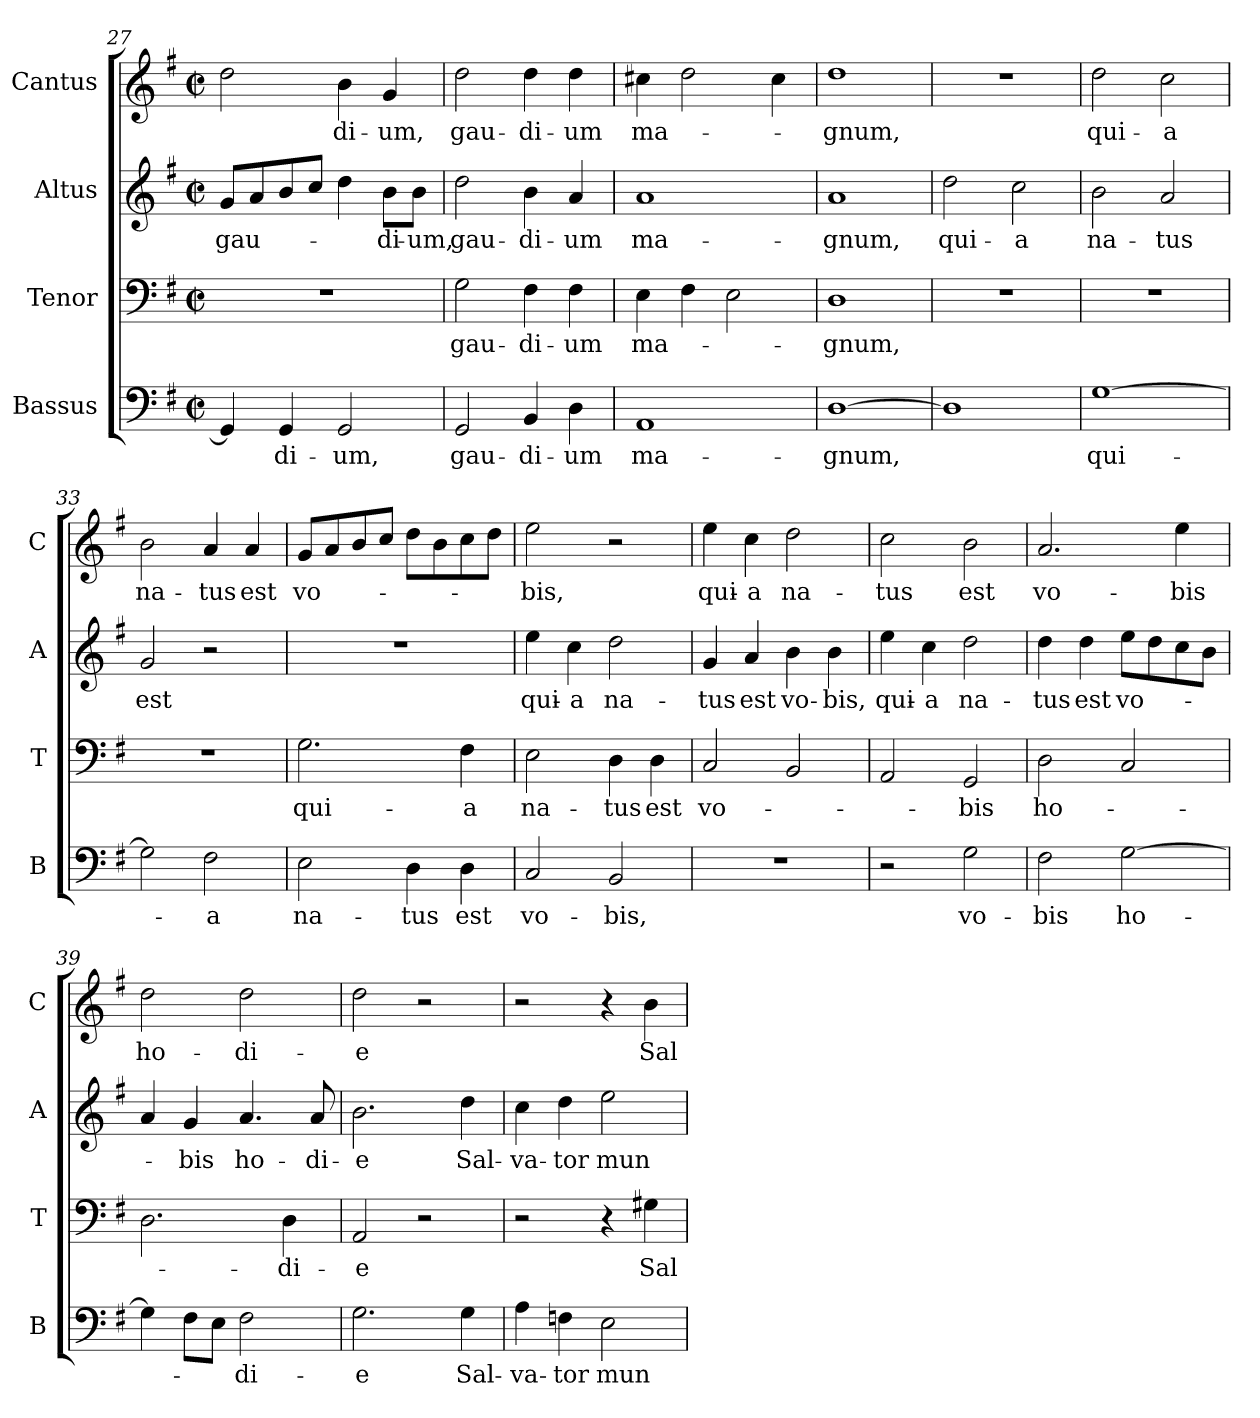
**kern	**text	**kern	**text	**kern	**text	**kern	**text
*part4	*part4	*part3	*part3	*part2	*part2	*part1	*part1
*staff4	*staff4	*staff3	*staff3	*staff2	*staff2	*staff1	*staff1
*I"Bassus	*	*I"Tenor	*	*I"Altus	*	*I"Cantus	*
*I'B	*	*I'T	*	*I'A	*	*I'C	*
*clefF4	*	*clefF4	*	*clefG2	*	*clefG2	*
*k[f#]	*	*k[f#]	*	*k[f#]	*	*k[f#]	*
*G:	*	*G:	*	*G:	*	*G:	*
*M2/2	*	*M2/2	*	*M2/2	*	*M2/2	*
*met(c|)	*	*met(c|)	*	*met(c|)	*	*met(c|)	*
=27	=27	=27	=27	=27	=27	=27	=27
!	!	!	!	!	!LO:LY:b	!	!
4GG/]	.	1r	.	8g/L	gau-	2dd\	.
.	.	.	.	8a/	.	.	.
!	!LO:LY:b	!	!	!	!	!	!
4GG/	-di-	.	.	8b/	.	.	.
.	.	.	.	8cc/J	.	.	.
!	!LO:LY:b	!	!	!	!	!	!LO:LY:b
2GG/	-um,	.	.	4dd\	.	4b\	-di-
!	!	!	!	!	!LO:LY:b	!	!LO:LY:b
.	.	.	.	8b\L	-di-	4g/	-um,
!	!	!	!	!	!LO:LY:b	!	!
.	.	.	.	8b\J	-um,	.	.
=28	=28	=28	=28	=28	=28	=28	=28
!	!LO:LY:b	!	!LO:LY:b	!	!LO:LY:b	!	!LO:LY:b
2GG/	gau-	2G\	gau-	2dd\	gau-	2dd\	gau-
!	!LO:LY:b	!	!LO:LY:b	!	!LO:LY:b	!	!LO:LY:b
4BB/	-di-	4F#\	-di-	4b\	-di-	4dd\	-di-
!	!LO:LY:b	!	!LO:LY:b	!	!LO:LY:b	!	!LO:LY:b
4D\	-um	4F#\	-um	4a/	-um	4dd\	-um
=29	=29	=29	=29	=29	=29	=29	=29
!	!LO:LY:b	!	!LO:LY:b	!	!LO:LY:b	!	!LO:LY:b
1AA	ma-	4E\	ma-	1a	ma-	4cc#X\	ma-
.	.	4F#\	.	.	.	2dd\	.
.	.	2E\	.	.	.	.	.
.	.	.	.	.	.	4cc#\	.
=30	=30	=30	=30	=30	=30	=30	=30
!	!LO:LY:b	!	!LO:LY:b	!	!LO:LY:b	!	!LO:LY:b
[1D	-gnum,	1D	-gnum,	1a	-gnum,	1dd	-gnum,
=31	=31	=31	=31	=31	=31	=31	=31
!	!	!	!	!	!LO:LY:b	!	!
1D]	.	1r	.	2dd\	qui-	1r	.
!	!	!	!	!	!LO:LY:b	!	!
.	.	.	.	2cc\	-a	.	.
!!LO:PB:g=z
=32	=32	=32	=32	=32	=32	=32	=32
!	!LO:LY:b	!	!	!	!LO:LY:b	!	!LO:LY:b
[1G	qui-	1r	.	2b\	na-	2dd\	qui-
!	!	!	!	!	!LO:LY:b	!	!LO:LY:b
.	.	.	.	2a/	-tus	2cc\	-a
=33	=33	=33	=33	=33	=33	=33	=33
!	!	!	!	!	!LO:LY:b	!	!LO:LY:b
2G\]	.	1r	.	2g/	est	2b\	na-
!	!LO:LY:b	!	!	!	!	!	!LO:LY:b
2F#\	-a	.	.	2r	.	4a/	-tus
!	!	!	!	!	!	!	!LO:LY:b
.	.	.	.	.	.	4a/	est
=34	=34	=34	=34	=34	=34	=34	=34
!	!LO:LY:b	!	!LO:LY:b	!	!	!	!LO:LY:b
2E\	na-	2.G\	qui-	1r	.	8g/L	vo-
.	.	.	.	.	.	8a/	.
.	.	.	.	.	.	8b/	.
.	.	.	.	.	.	8cc/J	.
!	!LO:LY:b	!	!	!	!	!	!
4D\	-tus	.	.	.	.	8dd\L	.
.	.	.	.	.	.	8b\	.
!	!LO:LY:b	!	!LO:LY:b	!	!	!	!
4D\	est	4F#\	-a	.	.	8cc\	.
.	.	.	.	.	.	8dd\J	.
=35	=35	=35	=35	=35	=35	=35	=35
!	!LO:LY:b	!	!LO:LY:b	!	!LO:LY:b	!	!LO:LY:b
2C/	vo-	2E\	na-	4ee\	qui-	2ee\	-bis,
!	!	!	!	!	!LO:LY:b	!	!
.	.	.	.	4cc\	-a	.	.
!	!LO:LY:b	!	!LO:LY:b	!	!LO:LY:b	!	!
2BB/	-bis,	4D\	-tus	2dd\	na-	2r	.
!	!	!	!LO:LY:b	!	!	!	!
.	.	4D\	est	.	.	.	.
=36	=36	=36	=36	=36	=36	=36	=36
!	!	!	!LO:LY:b	!	!LO:LY:b	!	!LO:LY:b
1r	.	2C/	vo-	4g/	-tus	4ee\	qui-
!	!	!	!	!	!LO:LY:b	!	!LO:LY:b
.	.	.	.	4a/	est	4cc\	-a
!	!	!	!	!	!LO:LY:b	!	!LO:LY:b
.	.	2BB/	.	4b\	vo-	2dd\	na-
!	!	!	!	!	!LO:LY:b	!	!
.	.	.	.	4b\	-bis,	.	.
=37	=37	=37	=37	=37	=37	=37	=37
!	!	!	!	!	!LO:LY:b	!	!LO:LY:b
2r	.	2AA/	.	4ee\	qui-	2cc\	-tus
!	!	!	!	!	!LO:LY:b	!	!
.	.	.	.	4cc\	-a	.	.
!	!LO:LY:b	!	!LO:LY:b	!	!LO:LY:b	!	!LO:LY:b
2G\	vo-	2GG/	-bis	2dd\	na-	2b\	est
!!LO:LB:g=z
=38	=38	=38	=38	=38	=38	=38	=38
!	!LO:LY:b	!	!LO:LY:b	!	!LO:LY:b	!	!LO:LY:b
2F#\	-bis	2D\	ho-	4dd\	-tus	2.a/	vo-
!	!	!	!	!	!LO:LY:b	!	!
.	.	.	.	4dd\	est	.	.
!	!LO:LY:b	!	!	!	!LO:LY:b	!	!
[2G\	ho-	2C/	.	8ee\L	vo-	.	.
.	.	.	.	8dd\	.	.	.
!	!	!	!	!	!	!	!LO:LY:b
.	.	.	.	8cc\	.	4ee\	-bis
.	.	.	.	8b\J	.	.	.
=39	=39	=39	=39	=39	=39	=39	=39
!	!	!	!	!	!	!	!LO:LY:b
4G\]	.	2.D\	.	4a/	.	2dd\	ho-
!	!	!	!	!	!LO:LY:b	!	!
8F#\L	.	.	.	4g/	-bis	.	.
8E\J	.	.	.	.	.	.	.
!	!LO:LY:b	!	!	!	!LO:LY:b	!	!LO:LY:b
2F#\	-di-	.	.	4.a/	ho-	2dd\	-di-
!	!	!	!LO:LY:b	!	!	!	!
.	.	4D\	-di-	.	.	.	.
!	!	!	!	!	!LO:LY:b	!	!
.	.	.	.	8a/	-di-	.	.
=40	=40	=40	=40	=40	=40	=40	=40
!	!LO:LY:b	!	!LO:LY:b	!	!LO:LY:b	!	!LO:LY:b
2.G\	-e	2AA/	-e	2.b\	-e	2dd\	-e
.	.	2r	.	.	.	2r	.
!	!LO:LY:b	!	!	!	!LO:LY:b	!	!
4G\	Sal-	.	.	4dd\	Sal-	.	.
=41	=41	=41	=41	=41	=41	=41	=41
!	!LO:LY:b	!	!	!	!LO:LY:b	!	!
4A\	-va-	2r	.	4cc\	-va-	2r	.
!	!LO:LY:b	!	!	!	!LO:LY:b	!	!
4Fn\	-tor	.	.	4dd\	-tor	.	.
!	!LO:LY:b	!	!	!	!LO:LY:b	!	!
2E\	mun-	4r	.	2ee\	mun-	4r	.
!	!	!	!LO:LY:b	!	!	!	!LO:LY:b
.	.	4G#X\	Sal-	.	.	4b\	Sal-
=	=	=	=	=	=	=	=
*-	*-	*-	*-	*-	*-	*-	*-
